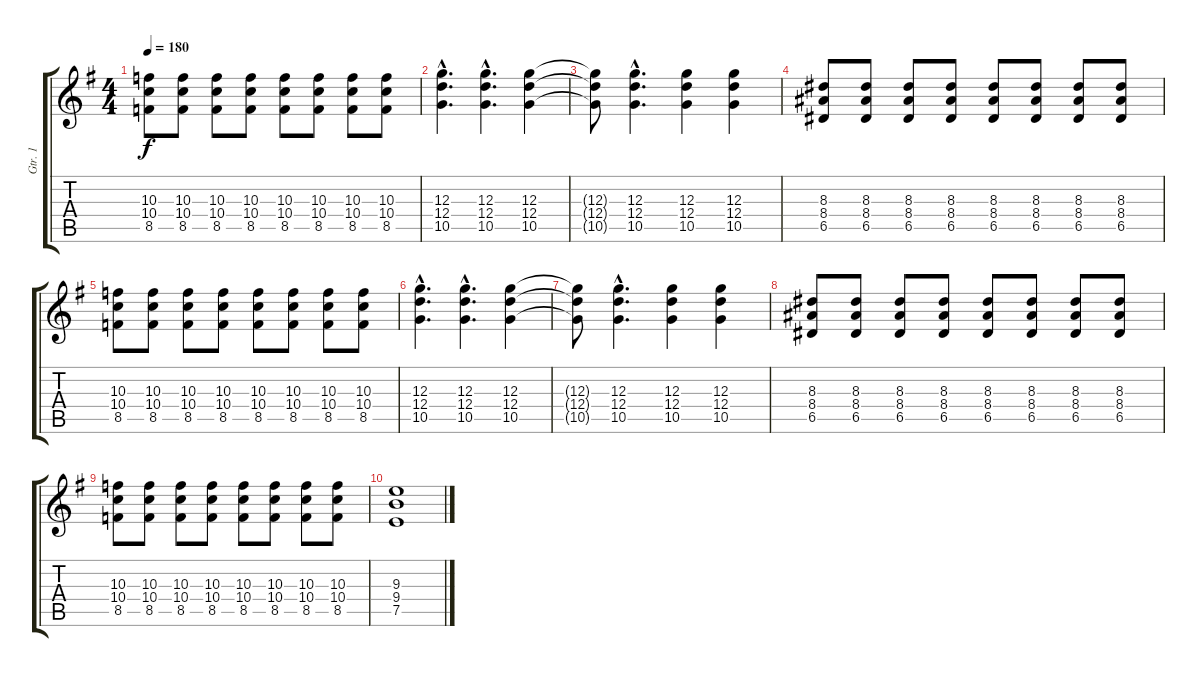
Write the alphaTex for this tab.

\track ("Gtr. 1" "Gtr. 1") {instrument overdrivenguitar}
\staff {score tabs}
\tuning (E4 B3 G3 D3 A2 E2) {hide}
\ts (4 4)
\tempo 180
\clef g2
\ks g
(10.3 10.4 8.5).8{dy f} (10.3 10.4 8.5).8 (10.3 10.4 8.5).8 (10.3 10.4 8.5).8 (10.3 10.4 8.5).8 (10.3 10.4 8.5).8 (10.3 10.4 8.5).8 (10.3 10.4 8.5).8 |
(12.3{hac} 12.4{hac} 10.5{hac}).4{d} (12.3{hac} 12.4{hac} 10.5{hac}).4{d} (12.3 12.4 10.5).4 |
(12.3{t} 12.4{t} 10.5{t}).8 (12.3{hac} 12.4{hac} 10.5{hac}).4{d} (12.3 12.4 10.5).4 (12.3 12.4 10.5).4 |
(8.3 8.4 6.5).8 (8.3 8.4 6.5).8 (8.3 8.4 6.5).8 (8.3 8.4 6.5).8 (8.3 8.4 6.5).8 (8.3 8.4 6.5).8 (8.3 8.4 6.5).8 (8.3 8.4 6.5).8 |
(10.3 10.4 8.5).8 (10.3 10.4 8.5).8 (10.3 10.4 8.5).8 (10.3 10.4 8.5).8 (10.3 10.4 8.5).8 (10.3 10.4 8.5).8 (10.3 10.4 8.5).8 (10.3 10.4 8.5).8 |
(12.3{hac} 12.4{hac} 10.5{hac}).4{d} (12.3{hac} 12.4{hac} 10.5{hac}).4{d} (12.3 12.4 10.5).4 |
(12.3{t} 12.4{t} 10.5{t}).8 (12.3{hac} 12.4{hac} 10.5{hac}).4{d} (12.3 12.4 10.5).4 (12.3 12.4 10.5).4 |
(8.3 8.4 6.5).8 (8.3 8.4 6.5).8 (8.3 8.4 6.5).8 (8.3 8.4 6.5).8 (8.3 8.4 6.5).8 (8.3 8.4 6.5).8 (8.3 8.4 6.5).8 (8.3 8.4 6.5).8 |
(10.3 10.4 8.5).8 (10.3 10.4 8.5).8 (10.3 10.4 8.5).8 (10.3 10.4 8.5).8 (10.3 10.4 8.5).8 (10.3 10.4 8.5).8 (10.3 10.4 8.5).8 (10.3 10.4 8.5).8 |
(9.3 9.4 7.5).1
